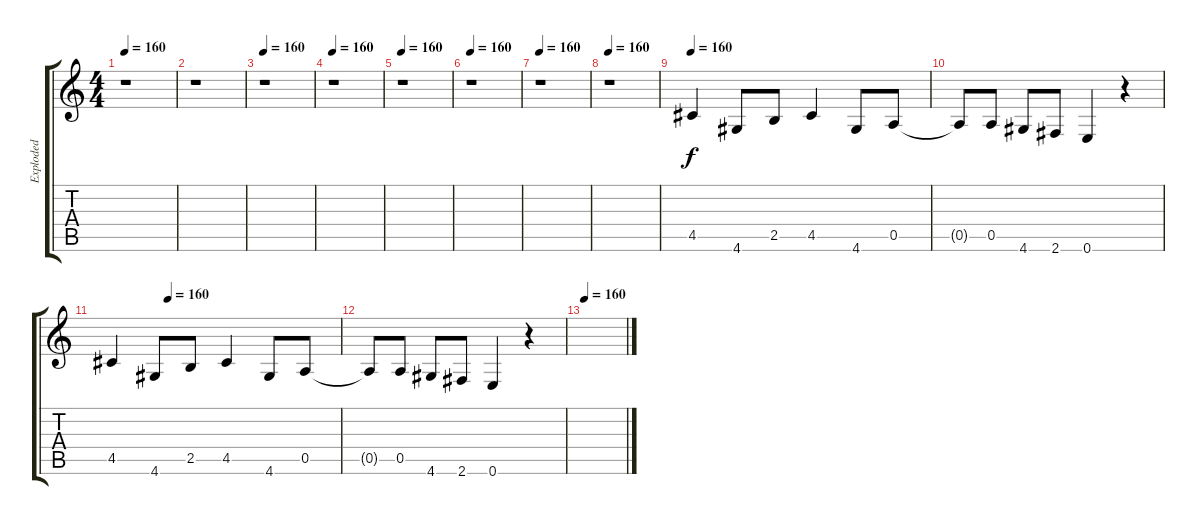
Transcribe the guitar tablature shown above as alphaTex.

\track ("Exploded" "Exploded") {instrument electricbassfinger}
\staff {score tabs}
\tuning (E4 B3 G3 D3 A2 E2) {hide}
\ts (4 4)
\tempo 160
\clef g2
\ks c
r.1{dy f} |
r.1 |
\tempo 160
r.1 |
\tempo 160
r.1 |
\tempo 160
r.1 |
\tempo 160
r.1 |
\tempo 160
r.1 |
\tempo 160
r.1 |
\tempo 160
4.5.4 4.6.8 2.5.8 4.5.4 4.6.8 0.5.8 |
0.5{t}.8 0.5.8 4.6.8 2.6.8 0.6.4 r.4 |
\tempo (160 0.25)
4.5.4 4.6.8 2.5.8 4.5.4 4.6.8 0.5.8 |
0.5{t}.8 0.5.8 4.6.8 2.6.8 0.6.4 r.4 |
\tempo 160
